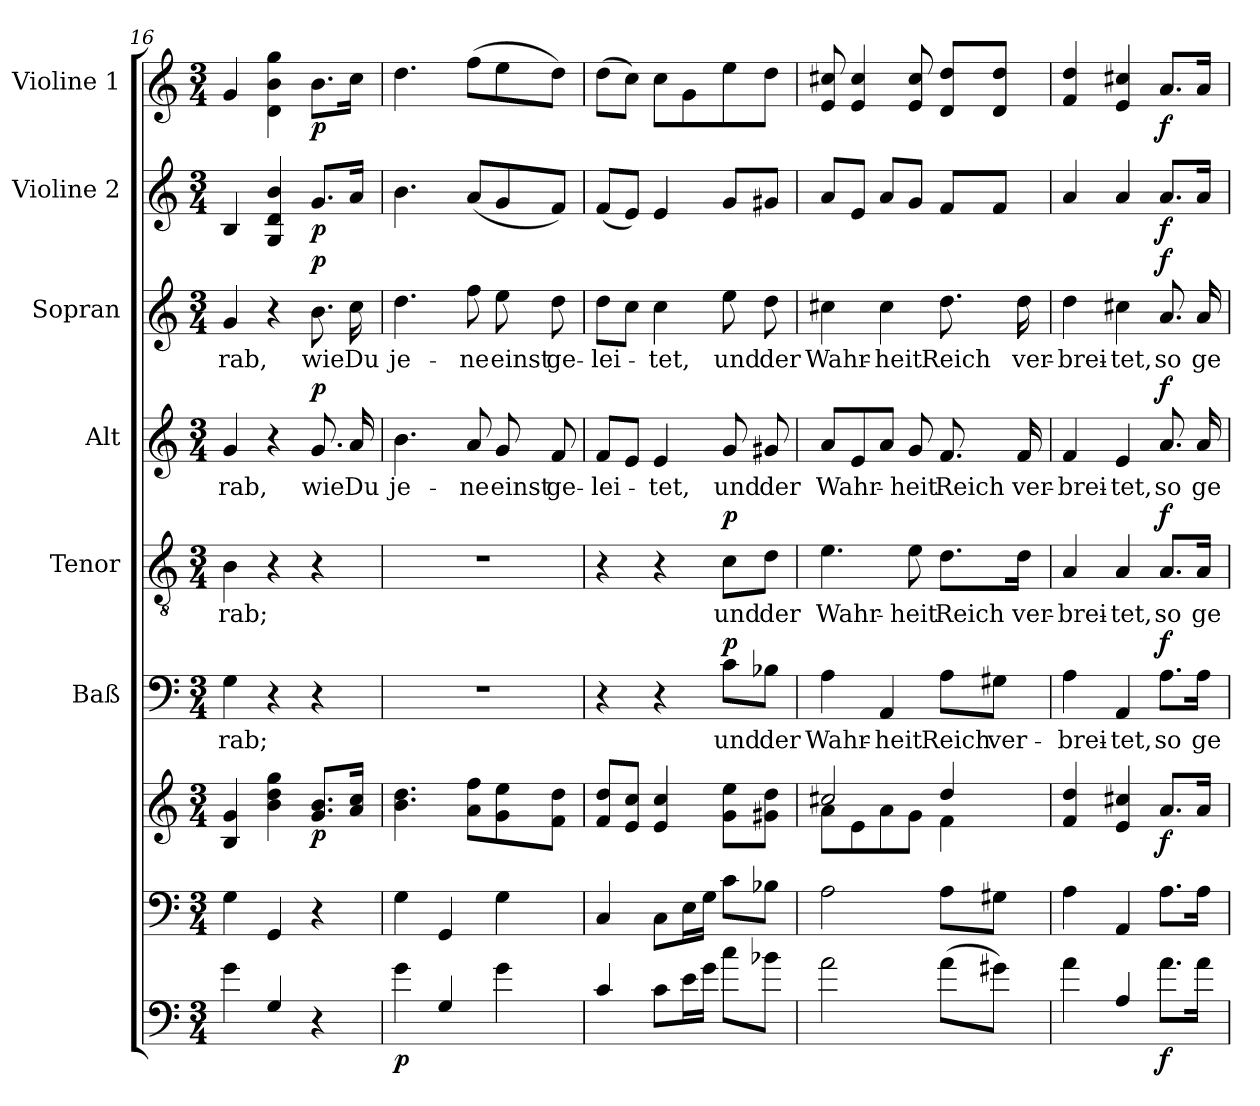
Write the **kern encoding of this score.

**kern	**dynam	**kern	**kern	**dynam	**kern	**text	**dynam	**kern	**text	**dynam	**kern	**text	**dynam	**kern	**text	**dynam	**kern	**dynam	**kern	**dynam
*part8	*part8	*part7	*part7	*part7	*part6	*part6	*part6	*part5	*part5	*part5	*part4	*part4	*part4	*part3	*part3	*part3	*part2	*part2	*part1	*part1
*staff9	*staff9	*staff8	*staff7	*staff7/8	*staff6	*staff6	*staff6	*staff5	*staff5	*staff5	*staff4	*staff4	*staff4	*staff3	*staff3	*staff3	*staff2	*staff2	*staff1	*staff1
*	*	*	*	*	*I"Baß	*	*	*I"Tenor	*	*	*I"Alt	*	*	*I"Sopran	*	*	*I"Violine 2	*	*I"Violine 1	*
*	*	*	*	*	*	*	*	*	*	*	*	*	*	*	*	*	*I'Vln	*	*I'Vln	*
!!LO:PB:g=z
*clefF4	*	*clefF4	*clefG2	*	*clefF4	*	*	*clefGv2	*	*	*clefG2	*	*	*clefG2	*	*	*clefG2	*	*clefG2	*
*ITrd7c12	*	*	*	*	*	*	*	*	*	*	*	*	*	*	*	*	*	*	*	*
*k[]	*	*k[]	*k[]	*	*k[]	*	*	*k[]	*	*	*k[]	*	*	*k[]	*	*	*k[]	*	*k[]	*
*C:	*	*C:	*C:	*	*C:	*	*	*C:	*	*	*C:	*	*	*C:	*	*	*C:	*	*C:	*
*M3/4	*	*M3/4	*M3/4	*	*M3/4	*	*	*M3/4	*	*	*M3/4	*	*	*M3/4	*	*	*M3/4	*	*M3/4	*
=16	=16	=16	=16	=16	=16	=16	=16	=16	=16	=16	=16	=16	=16	=16	=16	=16	=16	=16	=16	=16
!	!	!	!	!	!	!LO:LY:b	!	!	!LO:LY:b	!	!	!LO:LY:b	!	!	!LO:LY:b	!	!	!	!	!
4G\	.	4G\	4B/ 4g/	.	4G\	-rab;	.	4B\	-rab;	.	4g/	-rab,	.	4g/	-rab,	.	4B/	.	4g/	.
4GG/	.	4GG/	4b\ 4dd\ 4gg\	.	4r	.	.	4r	.	.	4r	.	.	4r	.	.	4G/ 4d/ 4b/	.	4d\ 4b\ 4gg\	.
!	!	!	!	!LO:DY:b	!	!	!	!	!	!	!	!LO:LY:b	!LO:DY:a	!	!LO:LY:b	!LO:DY:a	!	!LO:DY:b	!	!LO:DY:b
4r	.	4r	8.g/ 8.b/L	p	4r	.	.	4r	.	.	8.g/	wie	p	8.b\	wie	p	8.g/L	p	8.b\L	p
!	!	!	!	!	!	!	!	!	!	!	!	!LO:LY:b	!	!	!LO:LY:b	!	!	!	!	!
.	.	.	16a/ 16cc/Jk	.	.	.	.	.	.	.	16a/	Du	.	16cc\	Du	.	16a/Jk	.	16cc\Jk	.
=17	=17	=17	=17	=17	=17	=17	=17	=17	=17	=17	=17	=17	=17	=17	=17	=17	=17	=17	=17	=17
!	!LO:DY:b	!	!	!	!	!	!	!	!	!	!	!LO:LY:b	!	!	!LO:LY:b	!	!	!	!	!
4G\	p	4G\	4.b\ 4.dd\	.	2.r	.	.	2.r	.	.	4.b\	je-	.	4.dd\	je-	.	4.b\	.	4.dd\	.
4GG/	.	4GG/	.	.	.	.	.	.	.	.	.	.	.	.	.	.	.	.	.	.
!	!	!	!	!	!	!	!	!	!	!	!	!LO:LY:b	!	!	!LO:LY:b	!	!	!	!	!
.	.	.	8a\ 8ff\L	.	.	.	.	.	.	.	8a/	-ne	.	8ff\	-ne	.	(<8a/L	.	(>8ff\L	.
!	!	!	!	!	!	!	!	!	!	!	!	!LO:LY:b	!	!	!LO:LY:b	!	!	!	!	!
4G\	.	4G\	8g\ 8ee\	.	.	.	.	.	.	.	8g/	einst	.	8ee\	einst	.	8g/	.	8ee\	.
!	!	!	!	!	!	!	!	!	!	!	!	!LO:LY:b	!	!	!LO:LY:b	!	!	!	!	!
.	.	.	8f\ 8dd\J	.	.	.	.	.	.	.	8f/	ge-	.	8dd\	ge-	.	8f/J)	.	8dd\J)	.
=18	=18	=18	=18	=18	=18	=18	=18	=18	=18	=18	=18	=18	=18	=18	=18	=18	=18	=18	=18	=18
!	!	!	!	!	!	!	!	!	!	!	!	!LO:LY:b	!	!	!LO:LY:b	!	!	!	!	!
4C/	.	4C/	8f/ 8dd/L	.	4r	.	.	4r	.	.	8f/L	-lei-	.	8dd\L	-lei-	.	(<8f/L	.	(>8dd\L	.
.	.	.	8e/ 8cc/J	.	.	.	.	.	.	.	8e/J	.	.	8cc\J	.	.	8e/J)	.	8cc\J)	.
!	!	!	!	!	!	!	!	!	!	!	!	!LO:LY:b	!	!	!LO:LY:b	!	!	!	!	!
8C\L	.	8C\L	4e/ 4cc/	.	4r	.	.	4r	.	.	4e/	-tet,	.	4cc\	-tet,	.	4e/	.	8cc\L	.
16E\L	.	16E\L	.	.	.	.	.	.	.	.	.	.	.	.	.	.	.	.	8g\	.
16G\JJ	.	16G\JJ	.	.	.	.	.	.	.	.	.	.	.	.	.	.	.	.	.	.
!	!	!	!	!	!	!LO:LY:b	!LO:DY:a	!	!LO:LY:b	!LO:DY:a	!	!LO:LY:b	!	!	!LO:LY:b	!	!	!	!	!
8c\L	.	8c\L	8g\ 8ee\L	.	8c\L	und	p	8c\L	und	p	8g/	und	.	8ee\	und	.	8g/L	.	8ee\	.
!	!	!	!	!	!	!LO:LY:b	!	!	!LO:LY:b	!	!	!LO:LY:b	!	!	!LO:LY:b	!	!	!	!	!
8B-X\J	.	8B-X\J	8g#X\ 8dd\J	.	8B-X\J	der	.	8d\J	der	.	8g#X/	der	.	8dd\	der	.	8g#X/J	.	8dd\J	.
=19	=19	=19	=19	=19	=19	=19	=19	=19	=19	=19	=19	=19	=19	=19	=19	=19	=19	=19	=19	=19
*	*	*	*^	*	*	*	*	*	*	*	*	*	*	*	*	*	*	*	*	*
!	!	!	!	!	!	!	!LO:LY:b	!	!	!LO:LY:b	!	!	!LO:LY:b	!	!	!LO:LY:b	!	!	!	!	!
2A\	.	2A\	2cc#X/	8a\L	.	4A\	Wahr-	.	4.e\	Wahr-	.	8a/L	Wahr-	.	4cc#X\	Wahr-	.	8a/L	.	8e/ 8cc#X/	.
.	.	.	.	8e\	.	.	.	.	.	.	.	8e/	.	.	.	.	.	8e/J	.	4e/ 4cc#/	.
!	!	!	!	!	!	!	!LO:LY:b	!	!	!	!	!	!	!	!	!LO:LY:b	!	!	!	!	!
.	.	.	.	8a\	.	4AA/	-heit	.	.	.	.	8a/J	.	.	4cc#\	-heit	.	8a/L	.	.	.
!	!	!	!	!	!	!	!	!	!	!LO:LY:b	!	!	!LO:LY:b	!	!	!	!	!	!	!	!
.	.	.	.	8g\J	.	.	.	.	8e\	-heit	.	8g/	-heit	.	.	.	.	8g/J	.	8e/ 8cc#/	.
!	!	!	!	!	!	!	!LO:LY:b	!	!	!LO:LY:b	!	!	!LO:LY:b	!	!	!LO:LY:b	!	!	!	!	!
(>8A\L	.	8A\L	4dd/	4f\	.	8A\L	Reich	.	8.d\L	Reich	.	8.f/	Reich	.	8.dd\	Reich	.	8f/L	.	8d/ 8dd/L	.
!	!	!	!	!	!	!	!LO:LY:b	!	!	!	!	!	!	!	!	!	!	!	!	!	!
8G#X\J)	.	8G#X\J	.	.	.	8G#X\J	ver-	.	.	.	.	.	.	.	.	.	.	8f/J	.	8d/ 8dd/J	.
!	!	!	!	!	!	!	!	!	!	!LO:LY:b	!	!	!LO:LY:b	!	!	!LO:LY:b	!	!	!	!	!
.	.	.	.	.	.	.	.	.	16d\Jk	ver-	.	16f/	ver-	.	16dd\	ver-	.	.	.	.	.
*	*	*	*v	*v	*	*	*	*	*	*	*	*	*	*	*	*	*	*	*	*	*
=20	=20	=20	=20	=20	=20	=20	=20	=20	=20	=20	=20	=20	=20	=20	=20	=20	=20	=20	=20	=20
!	!	!	!	!	!	!LO:LY:b	!	!	!LO:LY:b	!	!	!LO:LY:b	!	!	!LO:LY:b	!	!	!	!	!
4A\	.	4A\	4f/ 4dd/	.	4A\	-brei-	.	4A/	-brei-	.	4f/	-brei-	.	4dd\	-brei-	.	4a/	.	4f/ 4dd/	.
!	!	!	!	!	!	!LO:LY:b	!	!	!LO:LY:b	!	!	!LO:LY:b	!	!	!LO:LY:b	!	!	!	!	!
4AA/	.	4AA/	4e/ 4cc#X/	.	4AA/	-tet,	.	4A/	-tet,	.	4e/	-tet,	.	4cc#X\	-tet,	.	4a/	.	4e/ 4cc#X/	.
!	!LO:DY:b	!	!	!LO:DY:b	!	!LO:LY:b	!LO:DY:a	!	!LO:LY:b	!LO:DY:a	!	!LO:LY:b	!LO:DY:a	!	!LO:LY:b	!LO:DY:a	!	!LO:DY:b	!	!LO:DY:b
8.A\L	f	8.A\L	8.a/L	f	8.A\L	so	f	8.A/L	so	f	8.a/	so	f	8.a/	so	f	8.a/L	f	8.a/L	f
!	!	!	!	!	!	!LO:LY:b	!	!	!LO:LY:b	!	!	!LO:LY:b	!	!	!LO:LY:b	!	!	!	!	!
16A\Jk	.	16A\Jk	16a/Jk	.	16A\Jk	ge-	.	16A/Jk	ge-	.	16a/	ge-	.	16a/	ge-	.	16a/Jk	.	16a/Jk	.
=	=	=	=	=	=	=	=	=	=	=	=	=	=	=	=	=	=	=	=	=
*-	*-	*-	*-	*-	*-	*-	*-	*-	*-	*-	*-	*-	*-	*-	*-	*-	*-	*-	*-	*-
